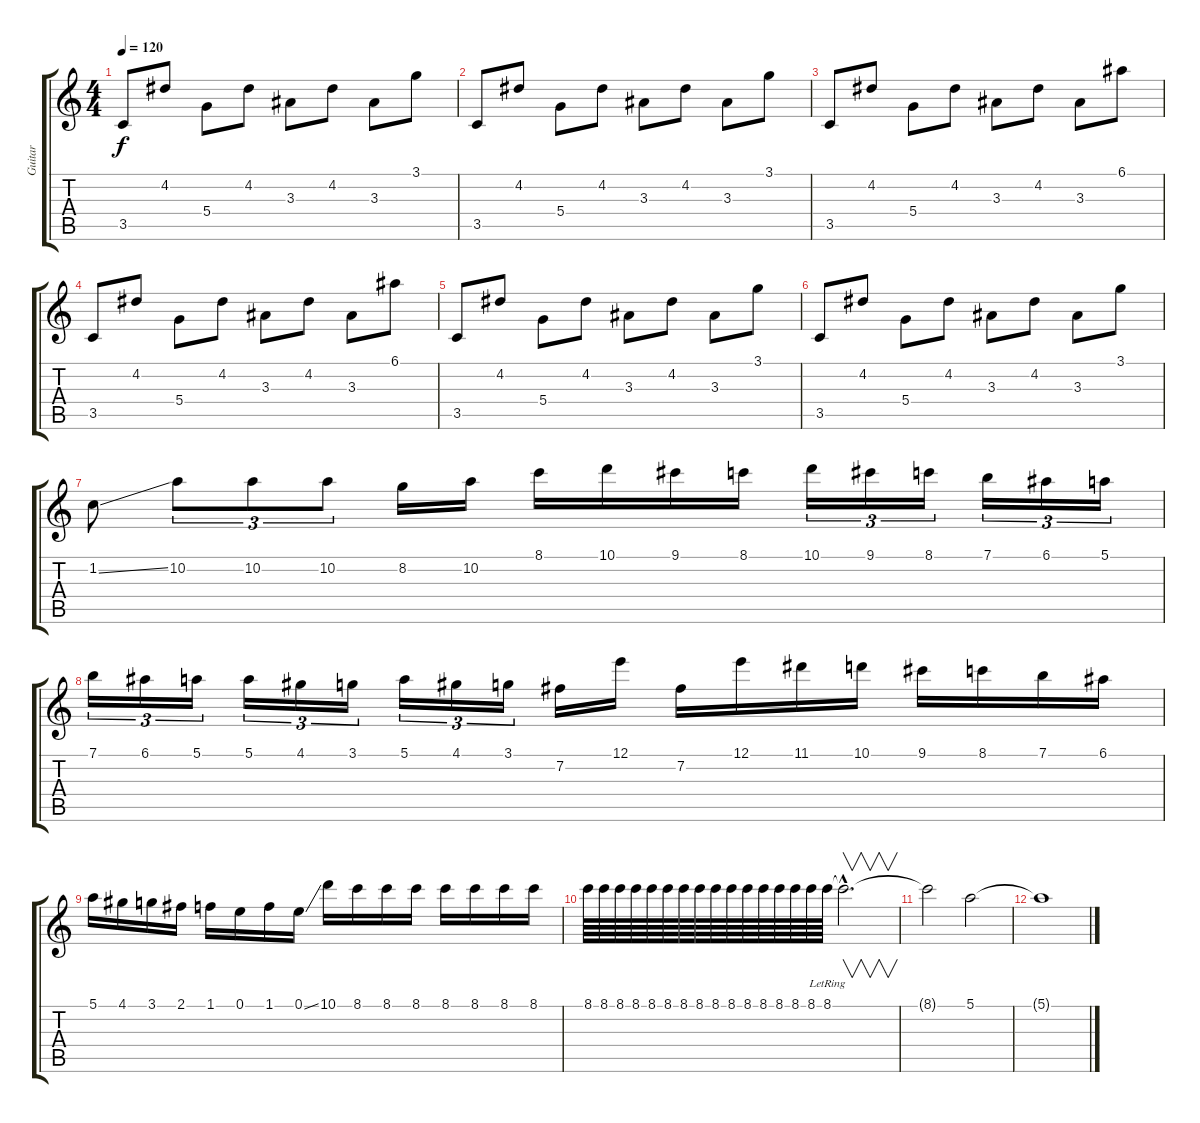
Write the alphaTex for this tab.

\track ("Guitar" "Guitar") {instrument electricguitarclean}
\staff {score tabs}
\tuning (E4 B3 G3 D3 A2 E2) {hide}
\ts (4 4)
\tempo 120
\clef g2
\ks c
3.5.8{dy f} 4.2.8 5.4.8 4.2.8 3.3.8 4.2.8 3.3.8 3.1.8 |
3.5.8 4.2.8 5.4.8 4.2.8 3.3.8 4.2.8 3.3.8 3.1.8 |
3.5.8{volume 1 instrument electricguitarclean} 4.2.8 5.4.8 4.2.8 3.3.8{volume 5} 4.2.8 3.3.8 6.1.8 |
3.5.8{volume 7} 4.2.8 5.4.8 4.2.8 3.3.8{volume 10} 4.2.8 3.3.8 6.1.8 |
3.5.8{volume 11} 4.2.8 5.4.8 4.2.8 3.3.8{volume 12} 4.2.8 3.3.8 3.1.8 |
3.5.8{volume 14} 4.2.8 5.4.8 4.2.8 3.3.8{volume 16} 4.2.8 3.3.8 3.1.8 |
1.2{ss}.8{instrument overdrivenguitar} 10.2.8{tu (3 2)} 10.2.8{tu (3 2)} 10.2.8{tu (3 2)} 8.2.16 10.2.16 8.1.16 10.1.16 9.1.16 8.1.16 10.1.16{tu (3 2)} 9.1.16{tu (3 2)} 8.1.16{tu (3 2)} 7.1.16{tu (3 2)} 6.1.16{tu (3 2)} 5.1.16{tu (3 2)} |
7.1.16{tu (3 2)} 6.1.16{tu (3 2)} 5.1.16{tu (3 2)} 5.1.16{tu (3 2)} 4.1.16{tu (3 2)} 3.1.16{tu (3 2)} 5.1.16{tu (3 2)} 4.1.16{tu (3 2)} 3.1.16{tu (3 2)} 7.2.16 12.1.16 7.2.16 12.1.16 11.1.16 10.1.16 9.1.16 8.1.16 7.1.16 6.1.16 |
5.1.16 4.1.16 3.1.16 2.1.16 1.1.16 0.1.16 1.1.16 0.1{ss}.16 10.1.16 8.1.16 8.1.16 8.1.16 8.1.16 8.1.16 8.1.16 8.1.16 |
8.1.64 8.1.64 8.1.64 8.1.64 8.1.64 8.1.64 8.1.64 8.1.64 8.1.64 8.1.64 8.1.64 8.1.64 8.1.64 8.1.64 8.1.64 8.1{lr}.64 8.1{hac t}.2{v d} |
8.1{t}.2 5.1.2 |
5.1{t}.1
